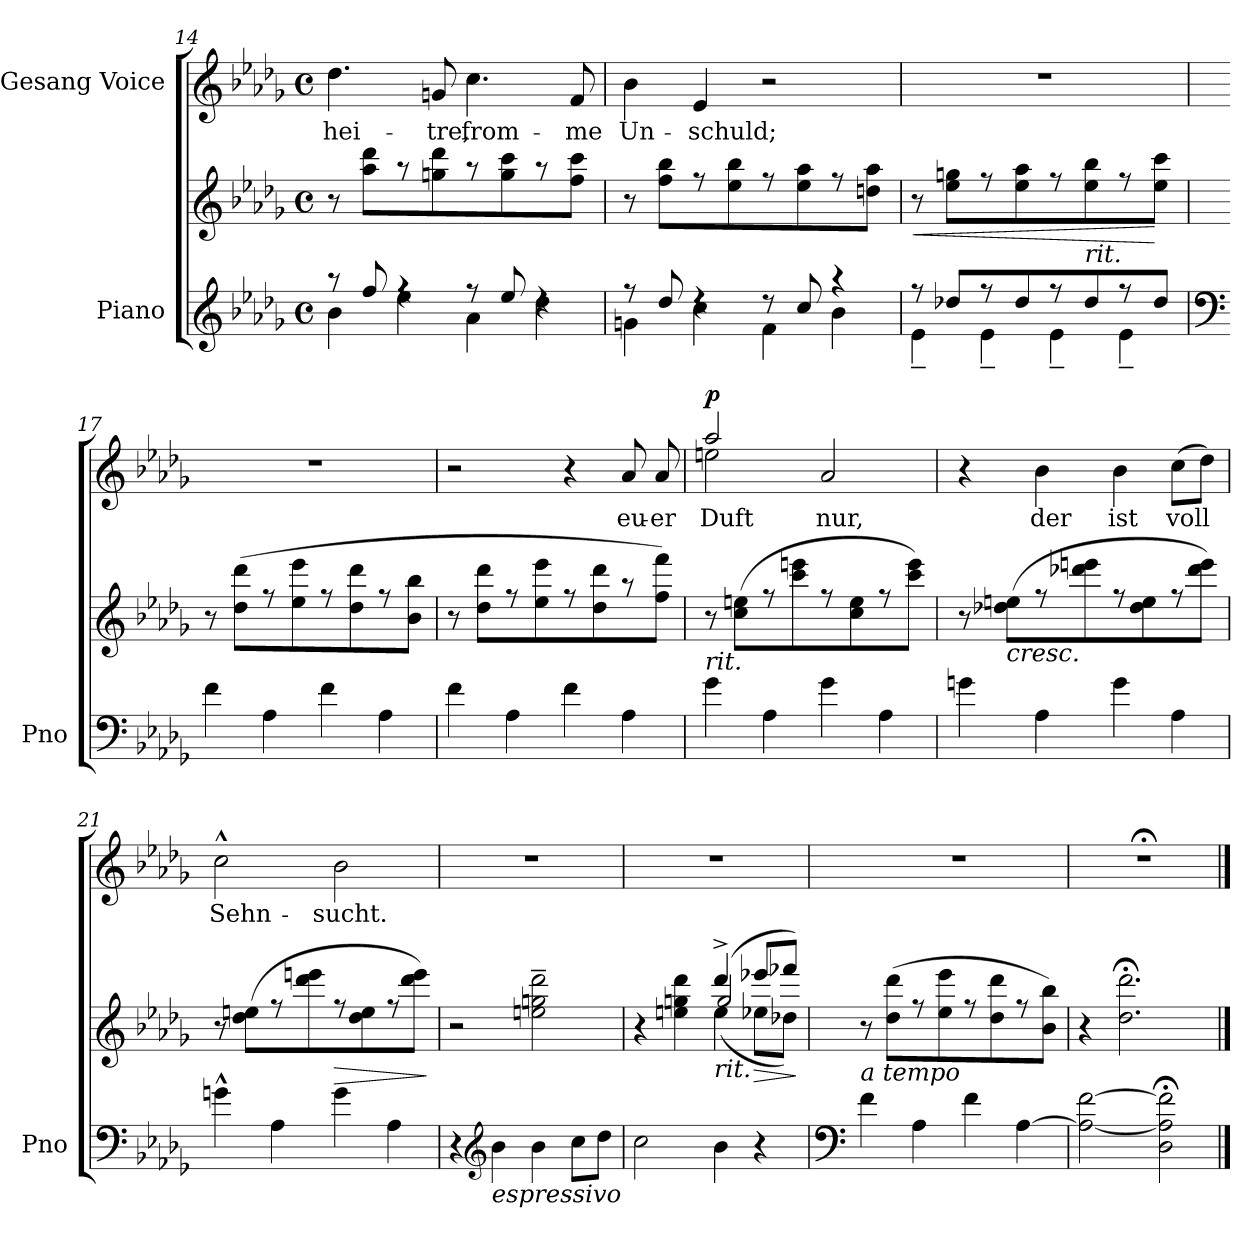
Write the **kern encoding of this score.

**kern	**kern	**dynam	**kern	**text	**dynam
*part2	*part2	*part2	*part1	*part1	*part1
*staff3	*staff2	*staff2/3	*staff1	*staff1	*staff1
*I"Piano	*	*	*I"Gesang Voice	*	*
*I'Pno	*	*	*	*	*
*clefG2	*clefG2	*	*clefG2	*	*
*k[b-e-a-d-g-]	*k[b-e-a-d-g-]	*	*k[b-e-a-d-g-]	*	*
*M4/4	*M4/4	*	*M4/4	*	*
*met(c)	*met(c)	*	*met(c)	*	*
=14	=14	=14	=14	=14	=14
*^	*	*	*	*	*
!	!	!	!	!	!LO:LY:b	!
8r	4b-\	8r	.	4.dd-\	hei-	.
8ff/	.	8aa-\ 8ddd-\L	.	.	.	.
4rff	4ee-\	8r	.	.	.	.
!	!	!	!	!	!LO:LY:b	!
.	.	8ggn\ 8ddd-\	.	8gn/	-tre,	.
!	!	!	!	!	!LO:LY:b	!
8r	4a-\	8r	.	4.cc\	from-	.
8ee-/	.	8gg\ 8ccc\	.	.	.	.
4rdd	4dd-\	8r	.	.	.	.
!	!	!	!	!	!LO:LY:b	!
.	.	8ff\ 8ccc\J	.	8f/	-me	.
=15	=15	=15	=15	=15	=15	=15
!	!	!	!	!	!LO:LY:b	!
8r	4gn\	8r	.	4b-\	Un-	.
8dd-/	.	8ff\ 8bb-\L	.	.	.	.
!	!	!	!	!	!LO:LY:b	!
4rdd	4cc\	8r	.	4e-/	-schuld;	.
.	.	8ee-\ 8bb-\	.	.	.	.
8r	4f\	8r	.	2r	.	.
8cc/	.	8ee-\ 8aa-\	.	.	.	.
4r	4b-\	8r	.	.	.	.
.	.	8ddn\ 8aa-\J	.	.	.	.
!!LO:LB:g=z
=16	=16	=16	=16	=16	=16	=16
!	!	!	!LO:HP:b	!	!	!
*	*	*	*	*^	*	*
*	*	*	*	*	*^	*	*
8r	4e-~\	8r	<	1r	2ryy	2.ryy	.	.
8dd-X/L	.	8ee-\ 8ggn\L	.	.	.	.	.	.
8r	4e-~\	8r	.	.	.	.	.	.
8dd-/	.	8ee-\ 8aa-\	.	.	.	.	.	.
8r	4e-~\	8r	.	.	8ryy	.	.	.
*	*	*	*	*MM60	*	*	*	*
!LO:TX:a:i:t=rit.	!	!	!	!	!	!	!	!
8dd-/	.	8ee-\ 8bb-\	.	.	4.ryy	.	.	.
*	*	*	*	*MM55	*	*	*	*
8r	4e-~\	8r	.	.	.	4ryy	.	.
8dd-/J	.	8ee-\ 8ccc\J	[	.	.	.	.	.
*v	*v	*	*	*v	*v	*v	*	*
=17	=17	=17	=17	=17	=17
*clefF4	*	*	*	*	*
*	*	*	*MM71	*	*
*	*	*	*^	*	*
*	*	*	*	*^	*	*
!	!	!LO:DY:b	!	!	!	!	!
!	!	!LO:DY:n=1:b	!	!	!	!	!
*	*	*	*v	*v	*v	*	*
4f\	8r	p other-dynamics	1r	.	.
.	(>8dd-\ 8ddd-\L	.	.	.	.
4A-\	8r	.	.	.	.
.	8ee-\ 8eee-\	.	.	.	.
4f\	8r	.	.	.	.
.	8dd-\ 8ddd-\	.	.	.	.
4A-\	8r	.	.	.	.
.	8b-\ 8bb-\J	.	.	.	.
=18	=18	=18	=18	=18	=18
4f\	8r	.	2r	.	.
.	8dd-\ 8ddd-\L	.	.	.	.
4A-\	8r	.	.	.	.
.	8ee-\ 8eee-\	.	.	.	.
4f\	8r	.	4r	.	.
.	8dd-\ 8ddd-\	.	.	.	.
!	!	!	!	!LO:LY:b	!
4A-\	8r	.	8a-/	eu-	.
!	!	!	!	!LO:LY:b	!
.	8ff\ 8fff\J)	.	8a-/	-er	.
!!LO:LB:g=z
=19	=19	=19	=19	=19	=19
*	*	*	*MM65	*	*
!LO:TX:a:i:t=rit.	!	!	!	!	!
!	!	!	!	!LO:LY:b	!LO:DY:a
*	*	*	*^	*	*
4g-\	8r	.	2een\	2aa-/	Duft	p
.	(>8cc\ 8een\L	.	.	.	.	.
4A-\	8r	.	.	.	.	.
.	8ccc\ 8eeen\	.	.	.	.	.
!	!	!	!	!	!LO:LY:b	!
4g-\	8r	.	2a-/	2ryy	nur,	.
.	8cc\ 8ee\	.	.	.	.	.
4A-\	8r	.	.	.	.	.
.	8ccc\ 8eee\J)	.	.	.	.	.
*	*	*	*v	*v	*	*
=20	=20	=20	=20	=20	=20
4gn\	8r	.	4r	.	.
!	!LO:TX:b:i:t=cresc.	!	!	!	!
.	(>8dd-X\ 8een\L	.	.	.	.
!	!	!	!	!LO:LY:b	!
4A-\	8r	.	4b-\	der	.
.	8ddd-X\ 8eeen\	.	.	.	.
!	!	!	!	!LO:LY:b	!
4g\	8r	.	4b-\	ist	.
.	8dd-\ 8ee\	.	.	.	.
!	!	!	!	!LO:LY:b	!
4A-\	8r	.	(>8cc\L	voll	.
.	8ddd-\ 8eee\J)	.	8dd-\J)	.	.
=21	=21	=21	=21	=21	=21
!	!	!	!	!LO:LY:b	!
4gn^^\	8r	.	2cc^^\	Sehn-	.
.	(>8dd-\ 8een\L	.	.	.	.
4A-\	8r	.	.	.	.
.	8ddd-\ 8eeen\	.	.	.	.
!	!	!LO:HP:b	!	!LO:LY:b	!
4g\	8r	>	2b-\	-sucht.	.
.	8dd-\ 8ee\	.	.	.	.
4A-\	8r	.	.	.	.
.	8ddd-\ 8eee\J)	.	.	.	.
.	.	]	.	.	.
!!LO:LB:g=z
=22	=22	=22	=22	=22	=22
4r	2r	.	1r	.	.
*clefG2	*	*	*	*	*
!LO:TX:b:i:t=espressivo	!	!	!	!	!
4b-\	.	.	.	.	.
4b-\	2een\~ 2ggn\~ 2ddd-\~	.	.	.	.
8cc\L	.	.	.	.	.
8dd-\J	.	.	.	.	.
=23	=23	=23	=23	=23	=23
*	*^	*	*^	*	*
*	*	*^	*	*	*^	*	*
*	*	*	*	*	*	*	*^	*	*
2cc\	4r	4ryy	2ryy	.	1r	4ryy	2ryy	2.ryy	.	.
*	*	*	*	*	*MM60	*	*	*	*	*
.	4ryy	4een\ 4ggn\ 4ddd-\	.	.	.	2.ryy	.	.	.	.
*	*	*	*	*	*MM55	*	*	*	*	*
!	!LO:TX:b:i:t=rit.	!	!	!	!	!	!	!	!	!
4b-\	(>4ddd-^/	(<4ee\	2gg/	.	.	.	2ryy	.	.	.
*	*	*	*	*	*MM50	*	*	*	*	*
!	!	!	!	!LO:HP:b	!	!	!	!	!	!
4r	8eee-X/L	8ee-X\L	.	>	.	.	.	4ryy	.	.
.	8fff-X/J)	8dd-X\J)	.	.	.	.	.	.	.	.
*	*v	*v	*v	*	*	*	*	*	*	*
.	.	]	.	.	.	.	.	.
*	*	*	*v	*v	*v	*v	*	*
=24	=24	=24	=24	=24	=24
*clefF4	*	*	*	*	*
*	*	*	*MM71	*	*
*	*	*	*^	*	*
*	*	*	*	*^	*	*
*	*	*	*	*	*^	*	*
!	!LO:TX:b:i:t=a tempo	!	!	!	!	!	!	!
*	*	*	*v	*v	*v	*v	*	*
4f\	8r	.	1r	.	.
.	(>8dd-\ 8ddd-\L	.	.	.	.
4A-\	8r	.	.	.	.
.	8ee-\ 8eee-\	.	.	.	.
4f\	8r	.	.	.	.
.	8dd-\ 8ddd-\	.	.	.	.
[4A-\	8r	.	.	.	.
.	8b-\ 8bb-\J)	.	.	.	.
=25	=25	=25	=25	=25	=25
2A-\_ [2f\	4r	.	1r;<	.	.
.	2.dd-\;< 2.ddd-\;<	.	.	.	.
2D-\;< 2A-\];< 2f\];<	.	.	.	.	.
==	==	==	==	==	==
*-	*-	*-	*-	*-	*-
